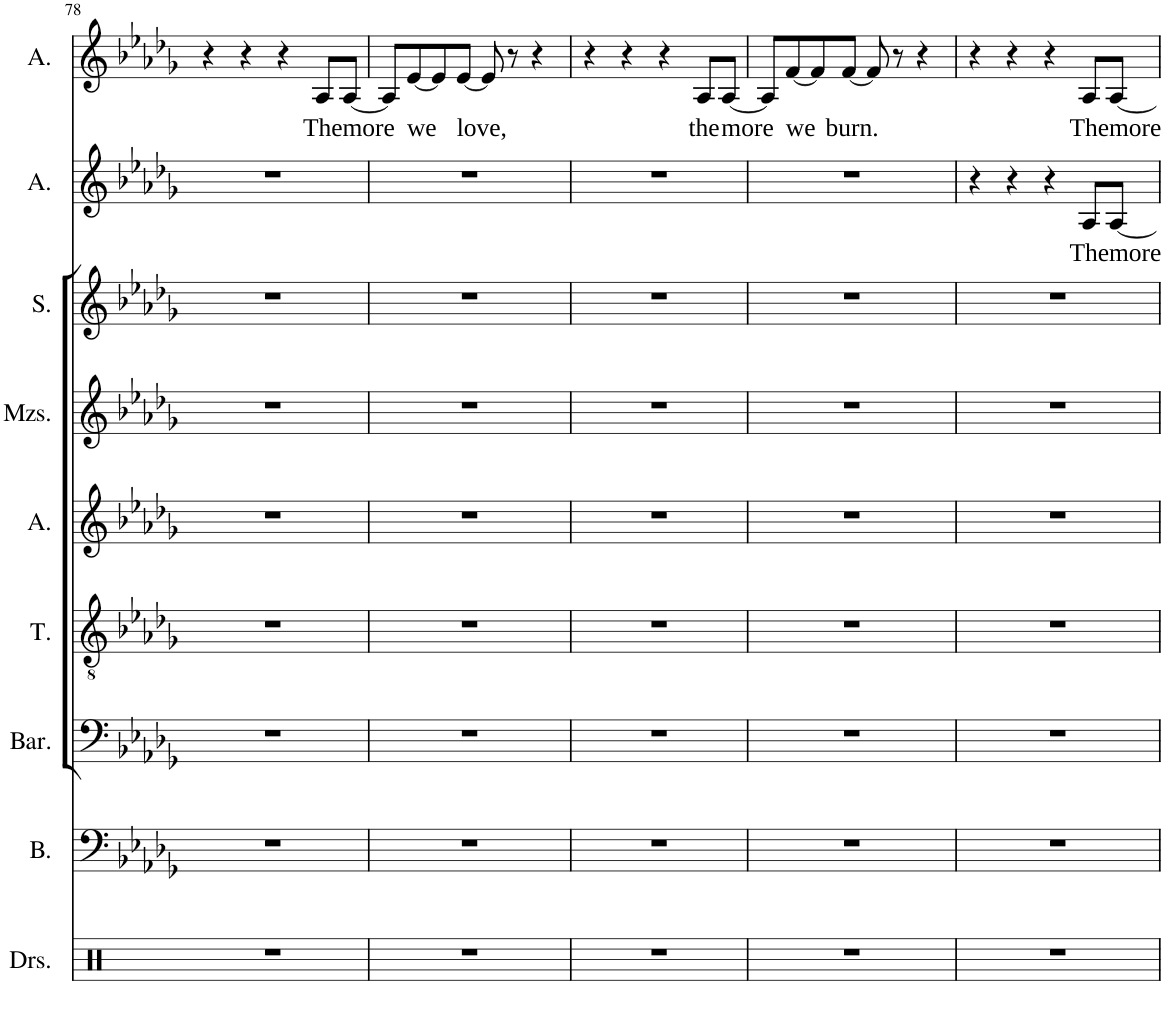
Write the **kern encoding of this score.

**kern	**kern	**kern	**kern	**kern	**kern	**kern	**kern	**text	**kern	**text
*part9	*part8	*part7	*part6	*part5	*part4	*part3	*part2	*part2	*part1	*part1
*staff9	*staff8	*staff7	*staff6	*staff5	*staff4	*staff3	*staff2	*staff2	*staff1	*staff1
*I"Drumset	*I"Bass	*I"Baritone	*I"Tenor	*I"Alto	*I"Mezzo-soprano	*I"Soprano	*I"Alto	*	*I"Alto	*
*I'Drs.	*I'B.	*I'Bar.	*I'T.	*I'A.	*I'Mzs.	*I'S.	*I'A.	*	*I'A.	*
!!LO:PB:g=z
*clefX	*clefF4	*clefF4	*clefGv2	*clefG2	*clefG2	*clefG2	*clefG2	*	*clefG2	*
*k[]	*k[b-e-a-d-g-]	*k[b-e-a-d-g-]	*k[b-e-a-d-g-]	*k[b-e-a-d-g-]	*k[b-e-a-d-g-]	*k[b-e-a-d-g-]	*k[b-e-a-d-g-]	*	*k[b-e-a-d-g-]	*
*M4/4	*M4/4	*M4/4	*M4/4	*M4/4	*M4/4	*M4/4	*M4/4	*	*M4/4	*
=78	=78	=78	=78	=78	=78	=78	=78	=78	=78	=78
1r	1r	1r	1r	1r	1r	1r	1r	.	4r	.
.	.	.	.	.	.	.	.	.	4r	.
.	.	.	.	.	.	.	.	.	4r	.
!	!	!	!	!	!	!	!	!	!	!LO:LY:b
.	.	.	.	.	.	.	.	.	8A-/L	The
!	!	!	!	!	!	!	!	!	!	!LO:LY:b
.	.	.	.	.	.	.	.	.	[8A-/J	more
=79	=79	=79	=79	=79	=79	=79	=79	=79	=79	=79
1r	1r	1r	1r	1r	1r	1r	1r	.	8A-/L]	.
!	!	!	!	!	!	!	!	!	!	!LO:LY:b
.	.	.	.	.	.	.	.	.	[8e-/	we
.	.	.	.	.	.	.	.	.	8e-/]	.
!	!	!	!	!	!	!	!	!	!	!LO:LY:b
.	.	.	.	.	.	.	.	.	[8e-/J	love,
.	.	.	.	.	.	.	.	.	8e-/]	.
.	.	.	.	.	.	.	.	.	8r	.
.	.	.	.	.	.	.	.	.	4r	.
=80	=80	=80	=80	=80	=80	=80	=80	=80	=80	=80
1r	1r	1r	1r	1r	1r	1r	1r	.	4r	.
.	.	.	.	.	.	.	.	.	4r	.
.	.	.	.	.	.	.	.	.	4r	.
!	!	!	!	!	!	!	!	!	!	!LO:LY:b
.	.	.	.	.	.	.	.	.	8A-/L	the
!	!	!	!	!	!	!	!	!	!	!LO:LY:b
.	.	.	.	.	.	.	.	.	[8A-/J	more
=81	=81	=81	=81	=81	=81	=81	=81	=81	=81	=81
1r	1r	1r	1r	1r	1r	1r	1r	.	8A-/L]	.
!	!	!	!	!	!	!	!	!	!	!LO:LY:b
.	.	.	.	.	.	.	.	.	[8f/	we
.	.	.	.	.	.	.	.	.	8f/]	.
!	!	!	!	!	!	!	!	!	!	!LO:LY:b
.	.	.	.	.	.	.	.	.	[8f/J	burn.
.	.	.	.	.	.	.	.	.	8f/]	.
.	.	.	.	.	.	.	.	.	8r	.
.	.	.	.	.	.	.	.	.	4r	.
=82	=82	=82	=82	=82	=82	=82	=82	=82	=82	=82
1r	1r	1r	1r	1r	1r	1r	4r	.	4r	.
.	.	.	.	.	.	.	4r	.	4r	.
.	.	.	.	.	.	.	4r	.	4r	.
!	!	!	!	!	!	!	!	!LO:LY:b	!	!LO:LY:b
.	.	.	.	.	.	.	8A-/L	The	8A-/L	The
!	!	!	!	!	!	!	!	!LO:LY:b	!	!LO:LY:b
.	.	.	.	.	.	.	[8A-/J	more	[8A-/J	more
=	=	=	=	=	=	=	=	=	=	=
*-	*-	*-	*-	*-	*-	*-	*-	*-	*-	*-
